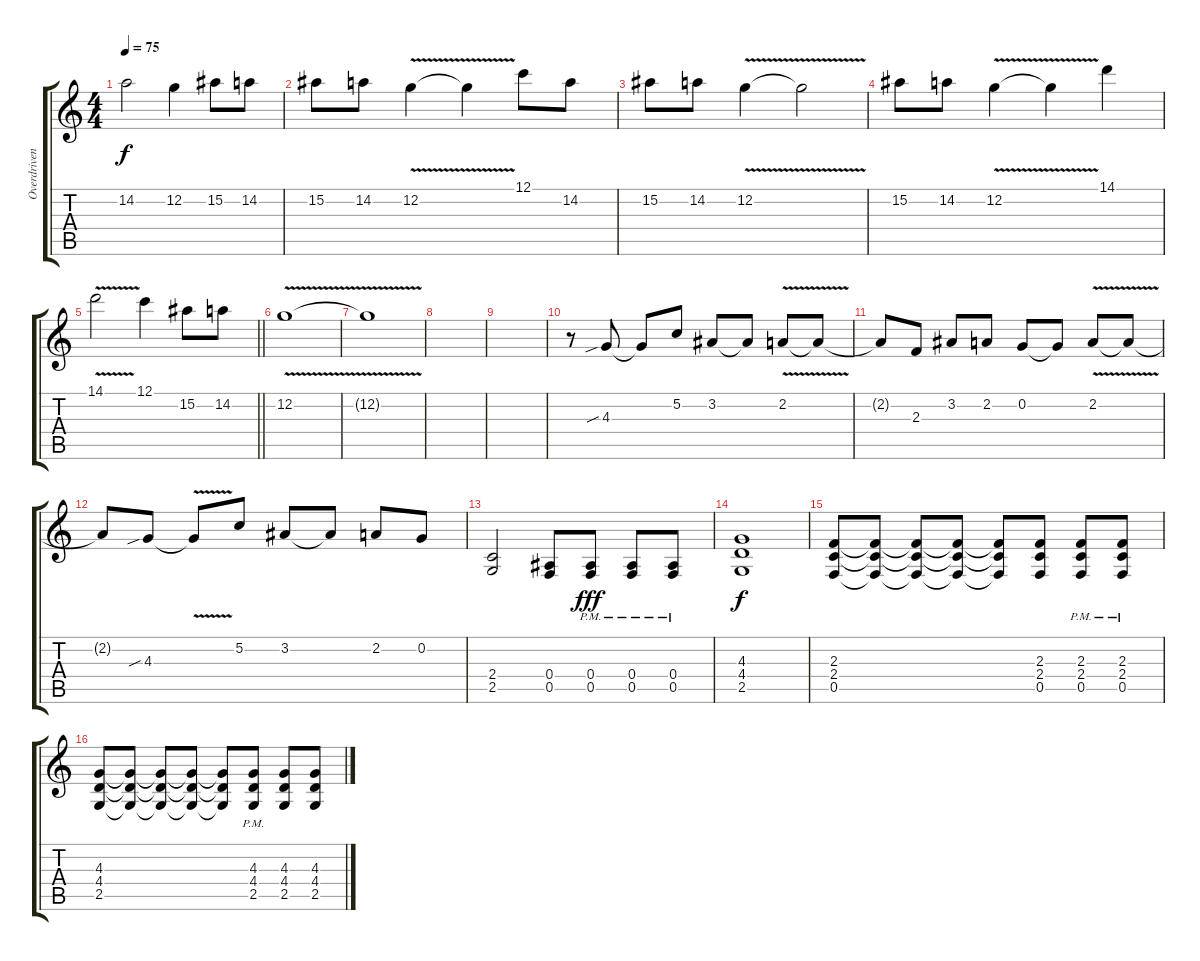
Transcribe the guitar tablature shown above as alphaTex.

\track ("Overdriven Guitar 2" "Overdriven") {instrument overdrivenguitar}
\staff {score tabs}
\tuning (C4 G3 Eb3 Bb2 F2 C2) {hide}
\ts (4 4)
\tempo 75
\clef g2
\ks c
14.2.2{dy f} 12.2.4 15.2.8 14.2.8 |
15.2.8 14.2.8 12.2{v}.4 12.2{t}.4 12.1.8 14.2.8 |
15.2.8 14.2.8 12.2{v}.4 12.2{t}.2 |
15.2.8 14.2.8 12.2{v}.4 12.2{t}.4 14.1.4 |
\barLineRight lightlight
14.1{v}.2 12.1.4 15.2.8 14.2.8 |
12.2{v}.1 |
12.2{t}.1 |
|
|
r.8 4.3{sib}.8 4.3{t}.8 5.2.8 3.2.8 3.2{t}.8 2.2{v}.8 2.2{t}.8 |
2.2{t}.8 2.3.8 3.2.8 2.2.8 0.2.8 0.2{t}.8 2.2{v}.8 2.2{t}.8 |
2.2{t}.8 4.3{sib}.8 4.3{v t}.8 5.2.8 3.2.8 3.2{t}.8 2.2.8 0.2.8 |
(2.4 2.5).2 (0.4 0.5).8 (0.4{pm} 0.5{pm}).8{dy fff} (0.4{pm} 0.5{pm}).8 (0.4{pm} 0.5{pm}).8 |
(4.3 4.4 2.5).1{dy f} |
(2.3 2.4 0.5).8 (2.3{t} 2.4{t} 0.5{t}).8 (2.3{t} 2.4{t} 0.5{t}).8 (2.3{t} 2.4{t} 0.5{t}).8 (2.3{t} 2.4{t} 0.5{t}).8 (2.3 2.4 0.5).8 (2.3{pm} 2.4{pm} 0.5{pm}).8 (2.3{pm} 2.4{pm} 0.5{pm}).8 |
(4.3 4.4 2.5).8 (4.3{t} 4.4{t} 2.5{t}).8 (4.3{t} 4.4{t} 2.5{t}).8 (4.3{t} 4.4{t} 2.5{t}).8 (4.3{t} 4.4{t} 2.5{t}).8 (4.3{pm} 4.4{pm} 2.5{pm}).8 (4.3 4.4 2.5).8 (4.3 4.4 2.5).8
